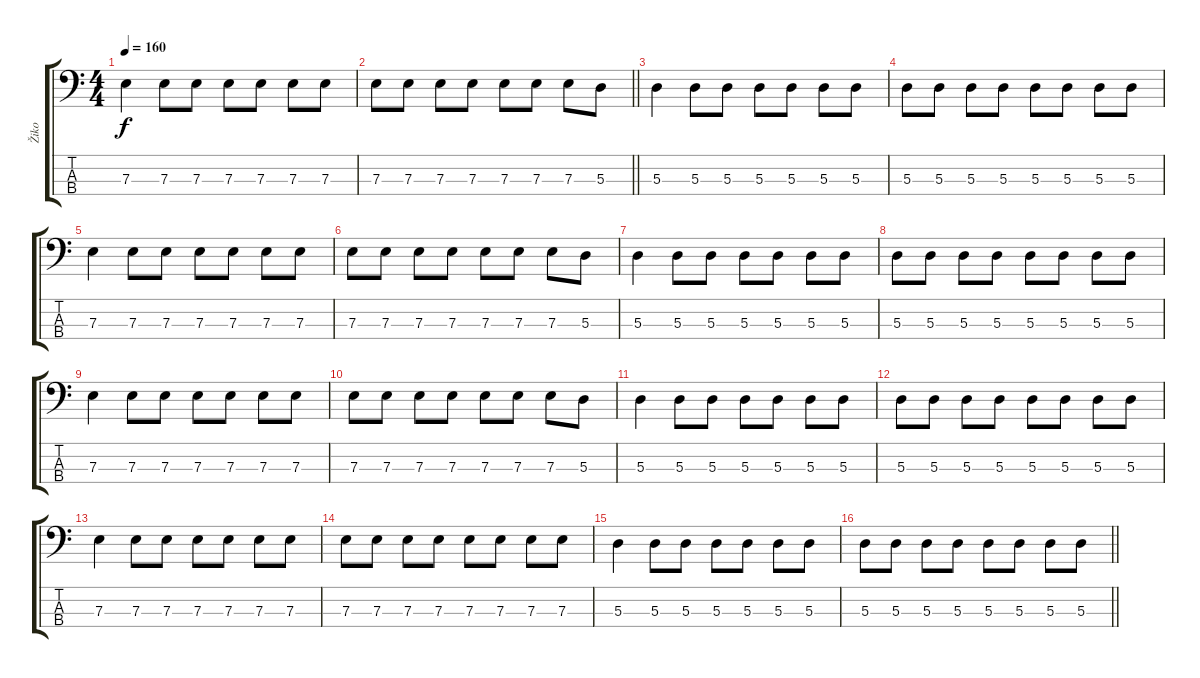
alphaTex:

\track ("Žiko" "Žiko") {instrument electricbassfinger}
\staff {score tabs}
\tuning (G2 D2 A1 E1) {hide}
\ts (4 4)
\tempo 160
\clef f4
\ks c
7.3.4{dy f} 7.3.8 7.3.8 7.3.8 7.3.8 7.3.8 7.3.8 |
\barLineRight lightlight
7.3.8 7.3.8 7.3.8 7.3.8 7.3.8 7.3.8 7.3.8 5.3.8 |
5.3.4 5.3.8 5.3.8 5.3.8 5.3.8 5.3.8 5.3.8 |
5.3.8 5.3.8 5.3.8 5.3.8 5.3.8 5.3.8 5.3.8 5.3.8 |
7.3.4 7.3.8 7.3.8 7.3.8 7.3.8 7.3.8 7.3.8 |
7.3.8 7.3.8 7.3.8 7.3.8 7.3.8 7.3.8 7.3.8 5.3.8 |
5.3.4 5.3.8 5.3.8 5.3.8 5.3.8 5.3.8 5.3.8 |
5.3.8 5.3.8 5.3.8 5.3.8 5.3.8 5.3.8 5.3.8 5.3.8 |
7.3.4 7.3.8 7.3.8 7.3.8 7.3.8 7.3.8 7.3.8 |
7.3.8 7.3.8 7.3.8 7.3.8 7.3.8 7.3.8 7.3.8 5.3.8 |
5.3.4 5.3.8 5.3.8 5.3.8 5.3.8 5.3.8 5.3.8 |
5.3.8 5.3.8 5.3.8 5.3.8 5.3.8 5.3.8 5.3.8 5.3.8 |
7.3.4 7.3.8 7.3.8 7.3.8 7.3.8 7.3.8 7.3.8 |
7.3.8 7.3.8 7.3.8 7.3.8 7.3.8 7.3.8 7.3.8 7.3.8 |
5.3.4 5.3.8 5.3.8 5.3.8 5.3.8 5.3.8 5.3.8 |
\barLineRight lightlight
5.3.8 5.3.8 5.3.8 5.3.8 5.3.8 5.3.8 5.3.8 5.3.8
